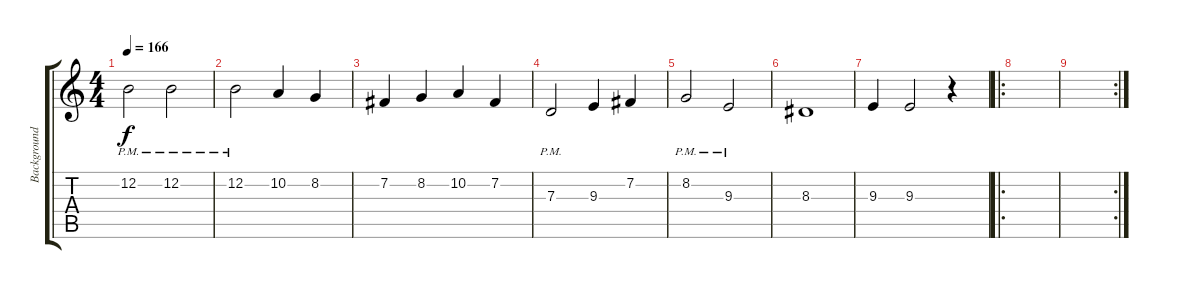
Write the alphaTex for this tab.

\track ("Background Effects" "Background") {instrument fx5brightness}
\staff {score tabs}
\tuning (E4 B3 G3 D3 A2 E2) {hide}
\ts (4 4)
\tempo 166
\clef g2
\ks c
12.2{pm}.2{dy f} 12.2{pm}.2 |
12.2{pm}.2 10.2.4 8.2.4 |
7.2.4 8.2.4 10.2.4 7.2.4 |
7.3{pm}.2 9.3.4 7.2.4 |
8.2{pm}.2 9.3{pm}.2 |
8.3.1 |
9.3.4 9.3.2 r.4 |
\ro
|
\rc 2
